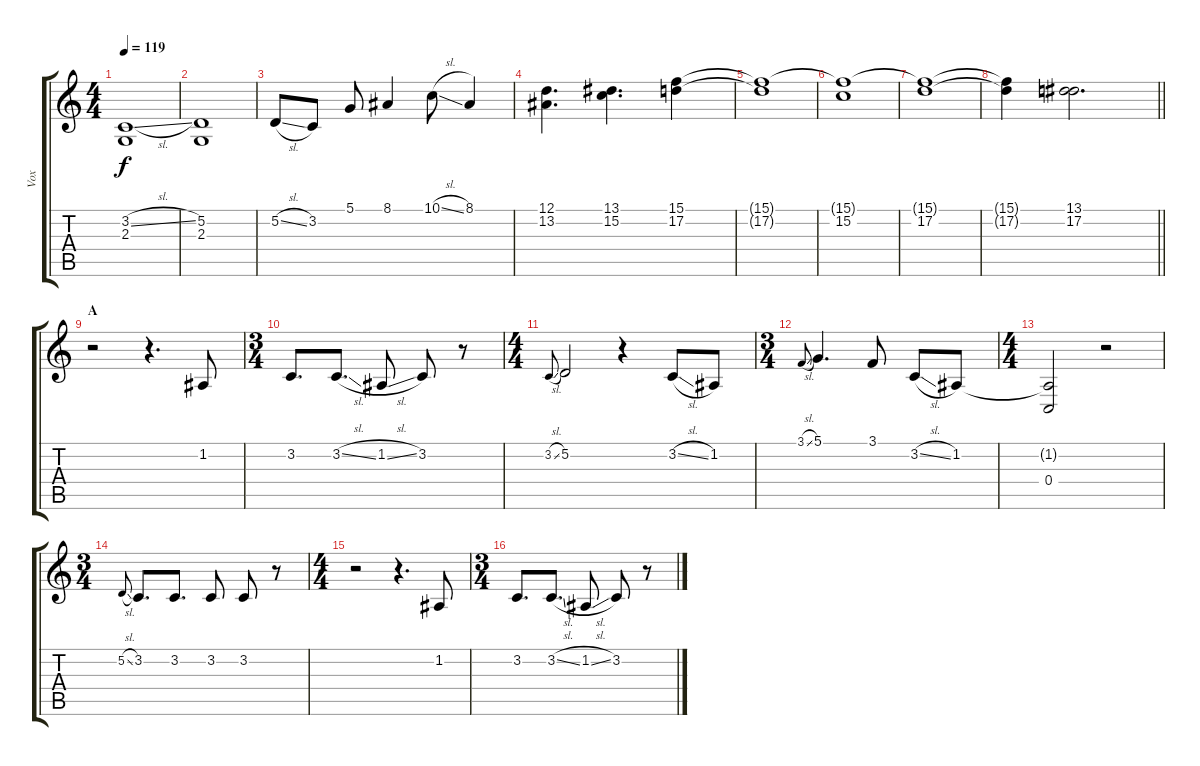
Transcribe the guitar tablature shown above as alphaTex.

\track ("Vox" "Vox") {instrument lead2sawtooth}
\staff {score tabs}
\tuning (D4 A3 F3 C3 G2 C2) {hide}
\ts (4 4)
\tempo 119
\clef g2
\ks c
(3.2{sl} 2.3).1{dy f} |
(5.2 2.3).1 |
5.2{sl}.8 3.2.8 5.1.8 8.1.4 10.1{sl}.8 8.1.4 |
(12.1 13.2).4{d} (13.1 15.2).4{d} (15.1 17.2).4 |
(15.1{t} 17.2{t}).1 |
(15.1{t} 15.2).1 |
(15.1{t} 17.2).1 |
\barLineRight lightlight
(15.1{t} 17.2{t}).4 (13.1 17.2).2{d} |
\section ("" "A")
r.2 r.4{d} 1.2.8 |
\ts (3 4)
3.2.8{d} 3.2{sl}.8{d} 1.2{sl}.8 3.2.8 r.8 |
\ts (4 4)
3.2{sl}.8{gr onbeat} 5.2.2 r.4 3.2{sl}.8 1.2.8 |
\ts (3 4)
3.1{sl}.8{gr onbeat} 5.1.4{d} 3.1.8 3.2{sl}.8 1.2.8 |
\ts (4 4)
(1.2{t} 0.4).2 r.2 |
\ts (3 4)
5.2{sl}.8{gr onbeat} 3.2.8{d} 3.2.8{d} 3.2.8 3.2.8 r.8 |
\ts (4 4)
r.2 r.4{d} 1.2.8 |
\ts (3 4)
3.2.8{d} 3.2{sl}.8{d} 1.2{sl}.8 3.2.8 r.8
